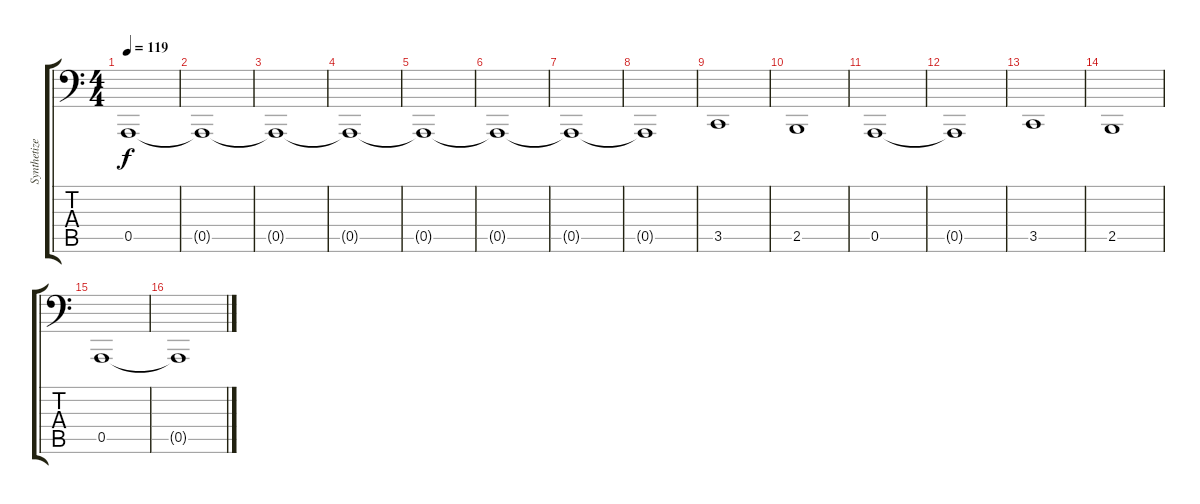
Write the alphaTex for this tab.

\track ("Synthetizers drone" "Synthetize") {instrument synthvoice}
\staff {score tabs}
\tuning (E3 B2 G2 D2 A1 E1) {hide}
\ts (4 4)
\tempo 119
\clef f4
\ks c
0.5{t}.1{dy f} |
0.5{t}.1 |
0.5{t}.1 |
0.5{t}.1 |
0.5{t}.1 |
0.5{t}.1 |
0.5{t}.1 |
0.5{t}.1 |
3.5.1 |
2.5.1 |
0.5.1 |
0.5{t}.1 |
3.5.1 |
2.5.1 |
0.5.1 |
0.5{t}.1
